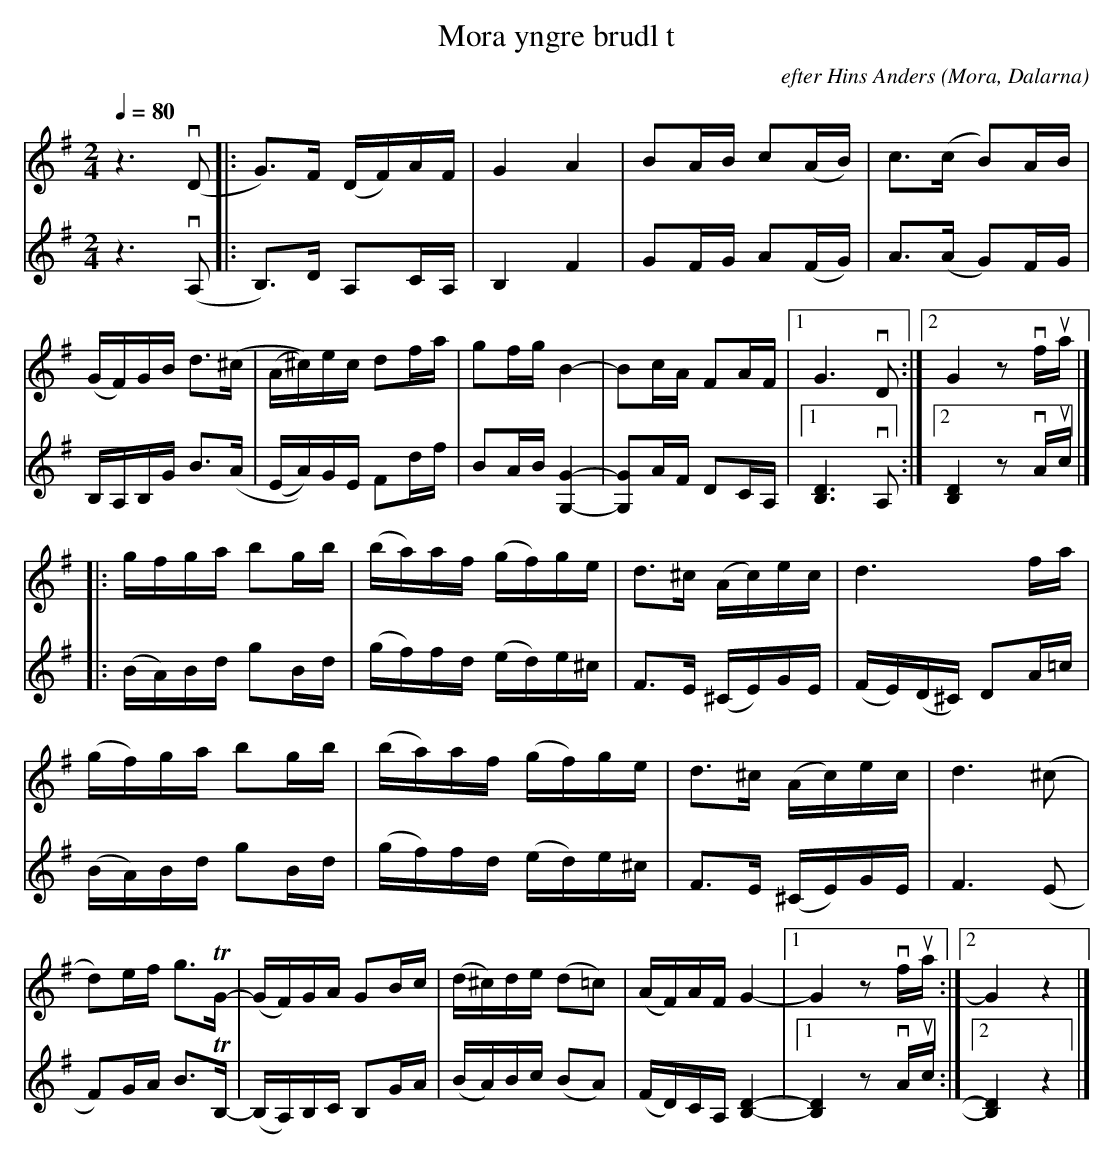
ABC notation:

X:1
T:Mora yngre brudl t
O:Mora, Dalarna
Q:1/4=80
C:efter Hins Anders
M:2/4
L:1/16
K:G
V:1 clef=treble
z6 v(D2 |: G2)>F2 (DF)AF | G4A4 | B2AB c2(AB) | c2>(c2 B2)AB |
(GF)GB d2>(^c2 | (A^c))ec d2fa | g2fg B4- | B2cA F2AF |1 G6 vD2 :|2 G4 z2 vfua |]
|:gfga b2gb | (ba)af (gf)ge | d2>^c2 (Ac)ec | d6fa |
(gf)ga b2gb | (ba)af (gf)ge | d2>^c2 (Ac)ec | d4>(^c4 |
d2)ef g3TG1- | (GF)GA G2Bc | (d^c)de (d2=c2) | (AF)AF G4- |1 G4 z2 vfua :|2 G4 z4 |]
V:2 clef=treble
z6 v(A,2 |: B,2)>D2 A,2CA, | B,4 F4 | G2FG A2(FG) | A2>(A2 G2)FG |
B,A,B,G B2>(A2 | (EA))GE F2df | B2AB [GG,]4- | [GG,]2AF D2CA, |1 [B,D]6 vA,2 :|2 [B,D]4 z2 vAuc |]
|:(BA)Bd g2Bd | (gf)fd (ed)e^c | F2>E2 (^CE)GE | (FE)(D^C) D2A=c |
(BA)Bd g2Bd | (gf)fd (ed)e^c | F2>E2 (^CE)GE | F4>(E4 |
F2)GA B3TB,- | (B,A,)B,C B,2GA | (BA)Bc (B2A2) | (FD)CA, [B,D]4- |1 [B,D]4 z2 vAuc :|2 [B,D]4 z4 |]
